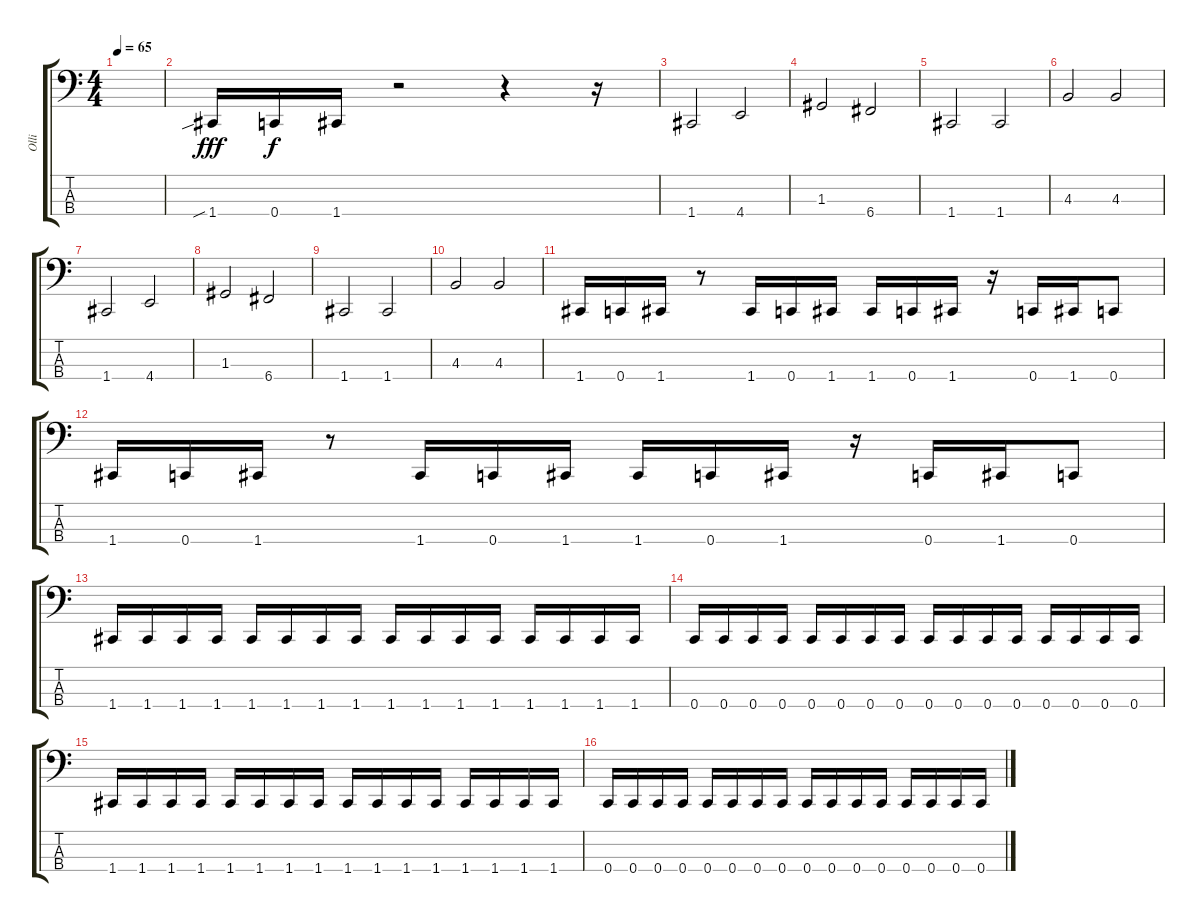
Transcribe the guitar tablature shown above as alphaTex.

\track ("Olli" "Olli") {instrument electricbassfinger}
\staff {score tabs}
\tuning (F2 C2 G1 C1) {hide}
\ts (4 4)
\tempo 65
\clef f4
\ks c
|
1.4{sib}.16{dy fff} 0.4.16{dy f} 1.4.16 r.2 r.4 r.16 |
1.4.2 4.4.2 |
1.3.2 6.4.2 |
1.4.2 1.4.2 |
4.3.2 4.3.2 |
1.4.2 4.4.2 |
1.3.2 6.4.2 |
1.4.2 1.4.2 |
4.3.2 4.3.2 |
1.4.16 0.4.16 1.4.16 r.8 1.4.16 0.4.16 1.4.16 1.4.16 0.4.16 1.4.16 r.16 0.4.16 1.4.16 0.4.8 |
1.4.16 0.4.16 1.4.16 r.8 1.4.16 0.4.16 1.4.16 1.4.16 0.4.16 1.4.16 r.16 0.4.16 1.4.16 0.4.8 |
1.4.16 1.4.16 1.4.16 1.4.16 1.4.16 1.4.16 1.4.16 1.4.16 1.4.16 1.4.16 1.4.16 1.4.16 1.4.16 1.4.16 1.4.16 1.4.16 |
0.4.16 0.4.16 0.4.16 0.4.16 0.4.16 0.4.16 0.4.16 0.4.16 0.4.16 0.4.16 0.4.16 0.4.16 0.4.16 0.4.16 0.4.16 0.4.16 |
1.4.16 1.4.16 1.4.16 1.4.16 1.4.16 1.4.16 1.4.16 1.4.16 1.4.16 1.4.16 1.4.16 1.4.16 1.4.16 1.4.16 1.4.16 1.4.16 |
0.4.16 0.4.16 0.4.16 0.4.16 0.4.16 0.4.16 0.4.16 0.4.16 0.4.16 0.4.16 0.4.16 0.4.16 0.4.16 0.4.16 0.4.16 0.4.16
